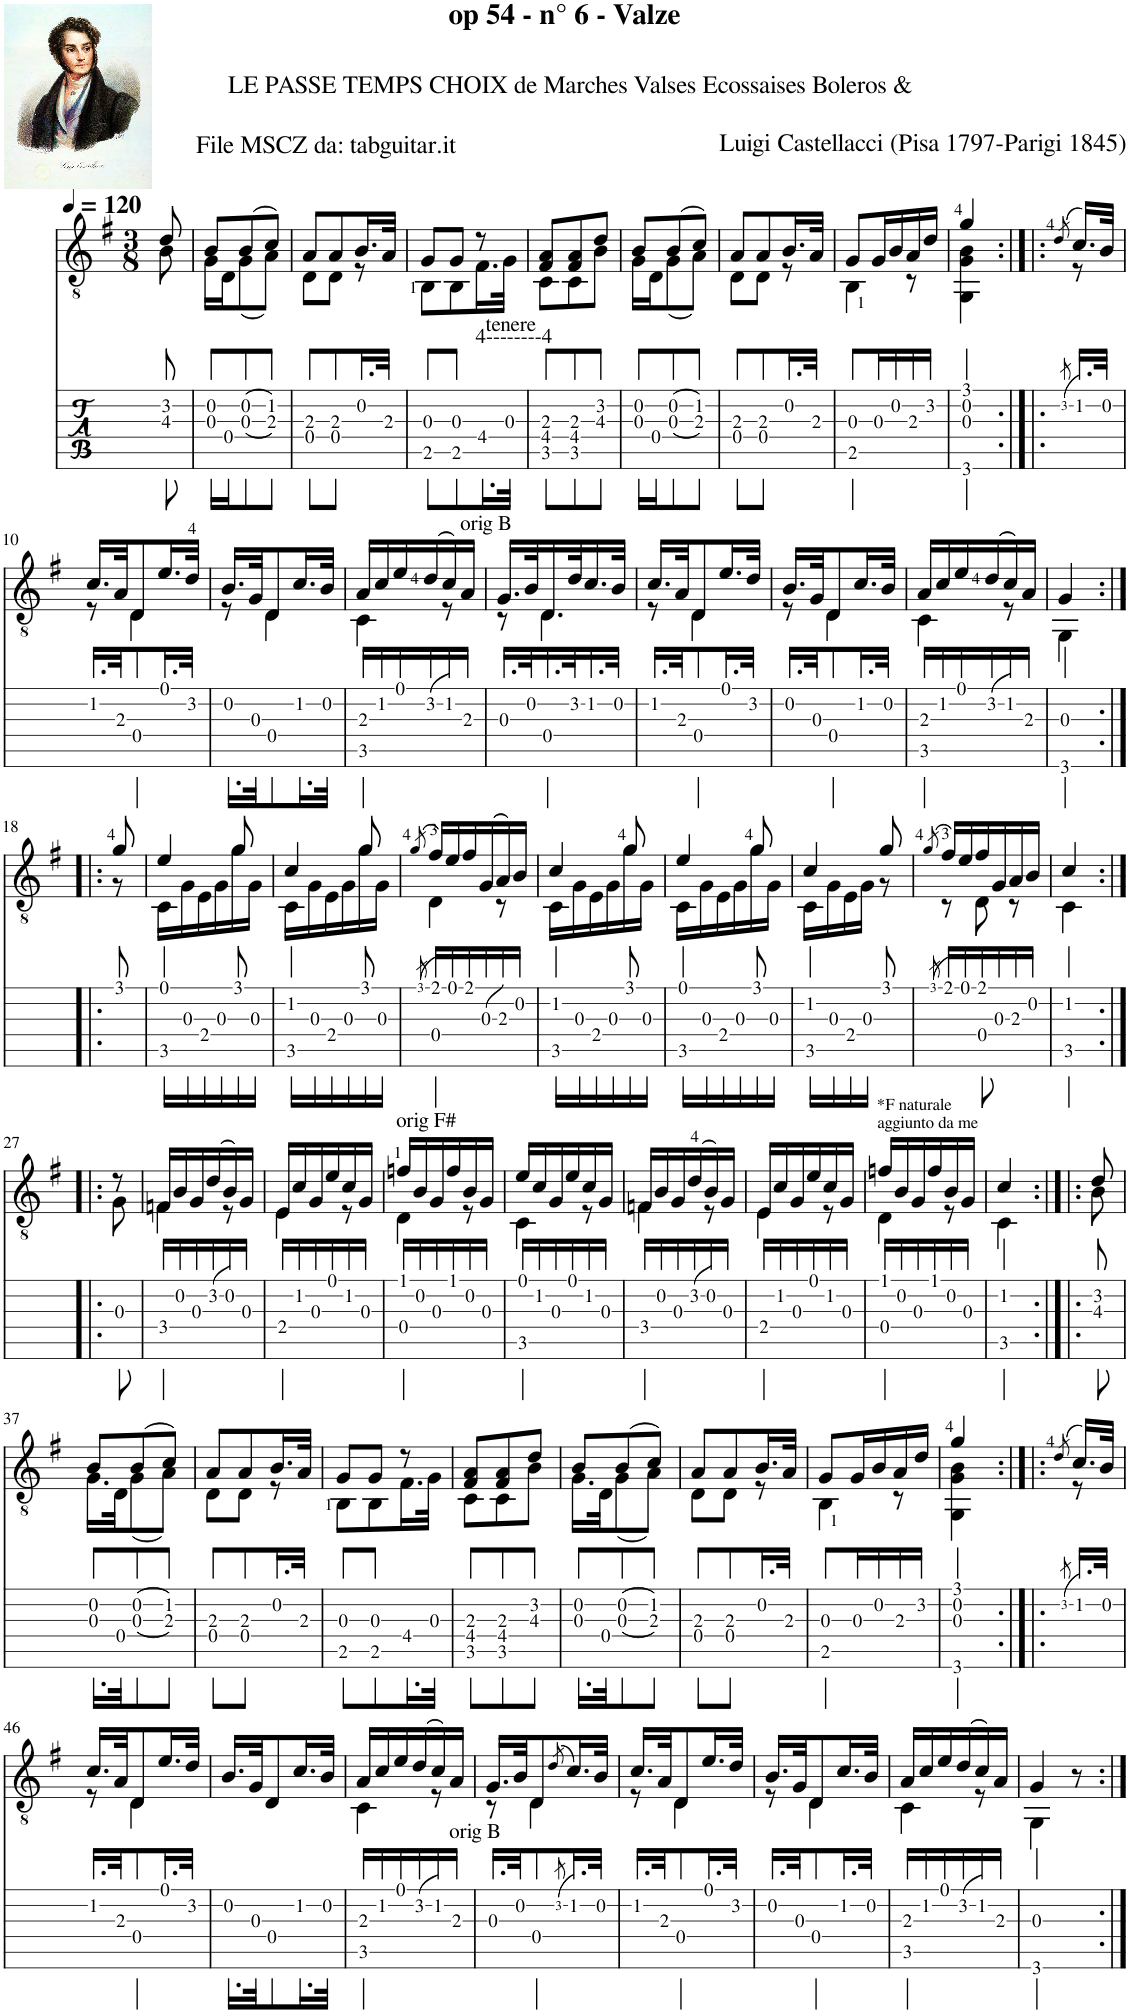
**kern	**kern
*part2	*part1
*staff2	*staff1
*I"Chitarra classica (Intavolatura)	*I"Classical Guitar
*stria6	*
*	*clefGv2
*k[f#]	*k[f#]
*M3/8	*M3/8
*MM120	*MM120
=	=
*^	*^
8d/	8B\	8d/	8B\
=1	=1	=1	=1
8B/L	16G\LL	8B/L	16G\LL
.	16D\J	.	16D\J
(8B/	(8G\	(8B/	(8G\
8c/J)	8A\J)	8c/J)	8A\J)
=2	=2	=2	=2
8A/L	8D\L	8A/L	8D\L
8A/	8D\J	8A/	8D\J
16.B/L	8r	16.B/L	8r
32A/JJk	.	32A/JJk	.
=3	=3	=3	=3
8G/L	8BB\L	8G/L	8BB\L
8G/J	8BB\	8G/J	8BB\
!LO:TX:a:t=4--------4	!	!	!
8r	16.F#\L	8r	16.F#\L
!	!LO:TX:a:t=tenere	!	!
.	32G\JJk	.	32G\JJk
=4	=4	=4	=4
8F#/ 8A/L	8C\L	8F#/ 8A/L	8C\L
8F#/ 8A/	8C\	8F#/ 8A/	8C\
8d/J	8B\J	8d/J	8B\J
=5	=5	=5	=5
8B/L	16G\LL	8B/L	16G\LL
.	16D\J	.	16D\J
(8B/	(8G\	(8B/	(8G\
8c/J)	8A\J)	8c/J)	8A\J)
=6	=6	=6	=6
8A/L	8D\L	8A/L	8D\L
8A/	8D\J	8A/	8D\J
16.B/L	8r	16.B/L	8r
32A/JJk	.	32A/JJk	.
=7	=7	=7	=7
8G/L	4BB\	8G/L	4BB\
16G/L	.	16G/L	.
16B/	.	16B/	.
16A/	8r	16A/	8r
16d/JJ	.	16d/JJ	.
=8	=8	=8	=8
4g/	4GG\ 4G\ 4B\	4g/	4GG\ 4G\ 4B\
=9:|!|:	=9:|!|:	=9:|!|:	=9:|!|:
(8qd/	.	(8qd/	.
16.c/LL)	8r	16.c/LL)	8r
32B/JJk	.	32B/JJk	.
!!LO:LB:g=z	!!
=10	=10	=10	=10
16.c/LL	8r	16.c/LL	8r
32A/JK	.	32A/JK	.
8D/	4D\	8D/	4D\
16.e/L	.	16.e/L	.
32d/JJk	.	32d/JJk	.
*v	*v	*	*
=11	=11	=11
16.B\LL	16.B/LL	8r
32G\JK	32G/JK	.
8D\	8D/	4D\
16.c\L	16.c/L	.
32B\JJk	32B/JJk	.
=12	=12	=12
*^	*	*
16A/LL	4C\	16A/LL	4C\
16c/	.	16c/	.
16e/	.	16e/	.
(16d/	.	(16d/	.
16c/)	8r	16c/)	8r
!	!	!LO:TX:a:t=orig B	!
16A/JJ	.	16A/JJ	.
=13	=13	=13	=13
16.G/LL	8r	16.G/LL	8r
32B/K	.	32B/K	.
16.D/	4D\	16.D/	4D\
32d/K	.	32d/K	.
16.c/	.	16.c/	.
32B/JJk	.	32B/JJk	.
=14	=14	=14	=14
16.c/LL	8r	16.c/LL	8r
32A/JK	.	32A/JK	.
8D/	4D\	8D/	4D\
16.e/L	.	16.e/L	.
32d/JJk	.	32d/JJk	.
=15	=15	=15	=15
16.B/LL	8r	16.B/LL	8r
32G/JK	.	32G/JK	.
8D/	4D\	8D/	4D\
16.c/L	.	16.c/L	.
32B/JJk	.	32B/JJk	.
=16	=16	=16	=16
16A/LL	4C\	16A/LL	4C\
16c/	.	16c/	.
16e/	.	16e/	.
(16d/	.	(16d/	.
16c/)	8r	16c/)	8r
16A/JJ	.	16A/JJ	.
=17	=17	=17	=17
4G/	4GG\	4G/	4GG\
!!LO:LB:g=z	!!
=18:|!|:	=18:|!|:	=18:|!|:	=18:|!|:
8g/	8r	8g/	8r
=19	=19	=19	=19
4e/	16C\LL	4e/	16C\LL
.	16G\	.	16G\
.	16E\	.	16E\
.	16G\	.	16G\
8g/	16g\	8g/	16g\
.	16G\JJ	.	16G\JJ
=20	=20	=20	=20
4c/	16C\LL	4c/	16C\LL
.	16G\	.	16G\
.	16E\	.	16E\
.	16G\	.	16G\
8g/	16g\	8g/	16g\
.	16G\JJ	.	16G\JJ
=21	=21	=21	=21
(8qg/	.	(8qg/	.
16f#/LL)	4D\	16f#/LL)	4D\
16e/	.	16e/	.
16f#/	.	16f#/	.
(16G/	.	(16G/	.
16A/)	8r	16A/)	8r
16B/JJ	.	16B/JJ	.
=22	=22	=22	=22
4c/	16C\LL	4c/	16C\LL
.	16G\	.	16G\
.	16E\	.	16E\
.	16G\	.	16G\
8g/	16g\	8g/	16g\
.	16G\JJ	.	16G\JJ
=23	=23	=23	=23
4e/	16C\LL	4e/	16C\LL
.	16G\	.	16G\
.	16E\	.	16E\
.	16G\	.	16G\
8g/	16g\	8g/	16g\
.	16G\JJ	.	16G\JJ
=24	=24	=24	=24
4c/	16C\LL	4c/	16C\LL
.	16G\	.	16G\
.	16E\	.	16E\
.	16G\JJ	.	16G\JJ
8g/	8r	8g/	8r
=25	=25	=25	=25
(8qg/	.	(8qg/	.
16f#/LL)	8r	16f#/LL)	8r
16e/	.	16e/	.
16f#/	8D\	16f#/	8D\
16G/	.	16G/	.
16A/	8r	16A/	8r
16B/JJ	.	16B/JJ	.
=26	=26	=26	=26
4c/	4C\	4c/	4C\
!!LO:LB:g=z	!!
=27:|!|:	=27:|!|:	=27:|!|:	=27:|!|:
8r	8G\	8r	8G\
=28	=28	=28	=28
16Fn/LL	4F\	16Fn/LL	4F\
16B/	.	16B/	.
16G/	.	16G/	.
(16d/	.	(16d/	.
16B/)	8r	16B/)	8r
16G/JJ	.	16G/JJ	.
=29	=29	=29	=29
16E/LL	4E\	16E/LL	4E\
16c/	.	16c/	.
16G/	.	16G/	.
16e/	.	16e/	.
16c/	8r	16c/	8r
16G/JJ	.	16G/JJ	.
=30	=30	=30	=30
!	!	!LO:TX:a:t=orig F#	!
16f/LL	4D\	16fn/LL	4D\
16B/	.	16B/	.
16G/	.	16G/	.
16f/	.	16f/	.
16B/	8r	16B/	8r
16G/JJ	.	16G/JJ	.
=31	=31	=31	=31
16e/LL	4C\	16e/LL	4C\
16c/	.	16c/	.
16G/	.	16G/	.
16e/	.	16e/	.
16c/	8r	16c/	8r
16G/JJ	.	16G/JJ	.
=32	=32	=32	=32
16Fn/LL	4F\	16Fn/LL	4F\
16B/	.	16B/	.
16G/	.	16G/	.
(16d/	.	(16d/	.
16B/)	8r	16B/)	8r
16G/JJ	.	16G/JJ	.
=33	=33	=33	=33
16E/LL	4E\	16E/LL	4E\
16c/	.	16c/	.
16G/	.	16G/	.
16e/	.	16e/	.
16c/	8r	16c/	8r
16G/JJ	.	16G/JJ	.
=34	=34	=34	=34
!	!	!LO:TX:a:t=*F naturale	!
!	!	!LO:TX:a:t=aggiunto da me	!
16f/LL	4D\	16fn/LL	4D\
16B/	.	16B/	.
16G/	.	16G/	.
16f/	.	16f/	.
16B/	8r	16B/	8r
16G/JJ	.	16G/JJ	.
=35	=35	=35	=35
4c/	4C\	4c/	4C\
=36:|!|:	=36:|!|:	=36:|!|:	=36:|!|:
8d/	8B\	8d/	8B\
!!LO:LB:g=z	!!
=37	=37	=37	=37
8B/L	16.G\LL	8B/L	16.G\LL
.	32D\JK	.	32D\JK
(8B/	(8G\	(8B/	(8G\
8c/J)	8A\J)	8c/J)	8A\J)
=38	=38	=38	=38
8A/L	8D\L	8A/L	8D\L
8A/	8D\J	8A/	8D\J
16.B/L	8r	16.B/L	8r
32A/JJk	.	32A/JJk	.
=39	=39	=39	=39
8G/L	8BB\L	8G/L	8BB\L
8G/J	8BB\	8G/J	8BB\
8r	16.F#\L	8r	16.F#\L
.	32G\JJk	.	32G\JJk
=40	=40	=40	=40
8F#/ 8A/L	8C\L	8F#/ 8A/L	8C\L
8F#/ 8A/	8C\	8F#/ 8A/	8C\
8d/J	8B\J	8d/J	8B\J
=41	=41	=41	=41
8B/L	16.G\LL	8B/L	16.G\LL
.	32D\JK	.	32D\JK
(8B/	(8G\	(8B/	(8G\
8c/J)	8A\J)	8c/J)	8A\J)
=42	=42	=42	=42
8A/L	8D\L	8A/L	8D\L
8A/	8D\J	8A/	8D\J
16.B/L	8r	16.B/L	8r
32A/JJk	.	32A/JJk	.
=43	=43	=43	=43
8G/L	4BB\	8G/L	4BB\
16G/L	.	16G/L	.
16B/	.	16B/	.
16A/	8r	16A/	8r
16d/JJ	.	16d/JJ	.
=44	=44	=44	=44
4g/	4GG\ 4G\ 4B\	4g/	4GG\ 4G\ 4B\
=45:|!|:	=45:|!|:	=45:|!|:	=45:|!|:
(8qd/	.	(8qd/	.
16.c/LL)	8r	16.c/LL)	8r
32B/JJk	.	32B/JJk	.
!!LO:LB:g=z	!!
=46	=46	=46	=46
16.c/LL	8r	16.c/LL	8r
32A/JK	.	32A/JK	.
8D/	4D\	8D/	4D\
16.e/L	.	16.e/L	.
32d/JJk	.	32d/JJk	.
*v	*v	*	*
*	*v	*v
=47	=47
16.B\LL	16.B/LL
32G\JK	32G/JK
8D\	8D/
16.c\L	16.c/L
32B\JJk	32B/JJk
=48	=48
*^	*^
16A/LL	4C\	16A/LL	4C\
16c/	.	16c/	.
16e/	.	16e/	.
(16d/	.	(16d/	.
16c/)	8r	16c/)	8r
!LO:TX:a:t=orig B	!	!	!
16A/JJ	.	16A/JJ	.
=49	=49	=49	=49
16.G/LL	8r	16.G/LL	8r
32B/JK	.	32B/JK	.
8D/	4D\	8D/	4D\
(8qd/	.	(8qd/	.
16.c/L)	.	16.c/L)	.
32B/JJk	.	32B/JJk	.
=50	=50	=50	=50
16.c/LL	8r	16.c/LL	8r
32A/JK	.	32A/JK	.
8D/	4D\	8D/	4D\
16.e/L	.	16.e/L	.
32d/JJk	.	32d/JJk	.
=51	=51	=51	=51
16.B/LL	8r	16.B/LL	8r
32G/JK	.	32G/JK	.
8D/	4D\	8D/	4D\
16.c/L	.	16.c/L	.
32B/JJk	.	32B/JJk	.
=52	=52	=52	=52
16A/LL	4C\	16A/LL	4C\
16c/	.	16c/	.
16e/	.	16e/	.
(16d/	.	(16d/	.
16c/)	8r	16c/)	8r
16A/JJ	.	16A/JJ	.
=53	=53	=53	=53
4G/	4GG\	4G/	4GG\
8r	8ryy	8r	8ryy
*v	*v	*	*
*	*v	*v
=:|!	=:|!
*-	*-
